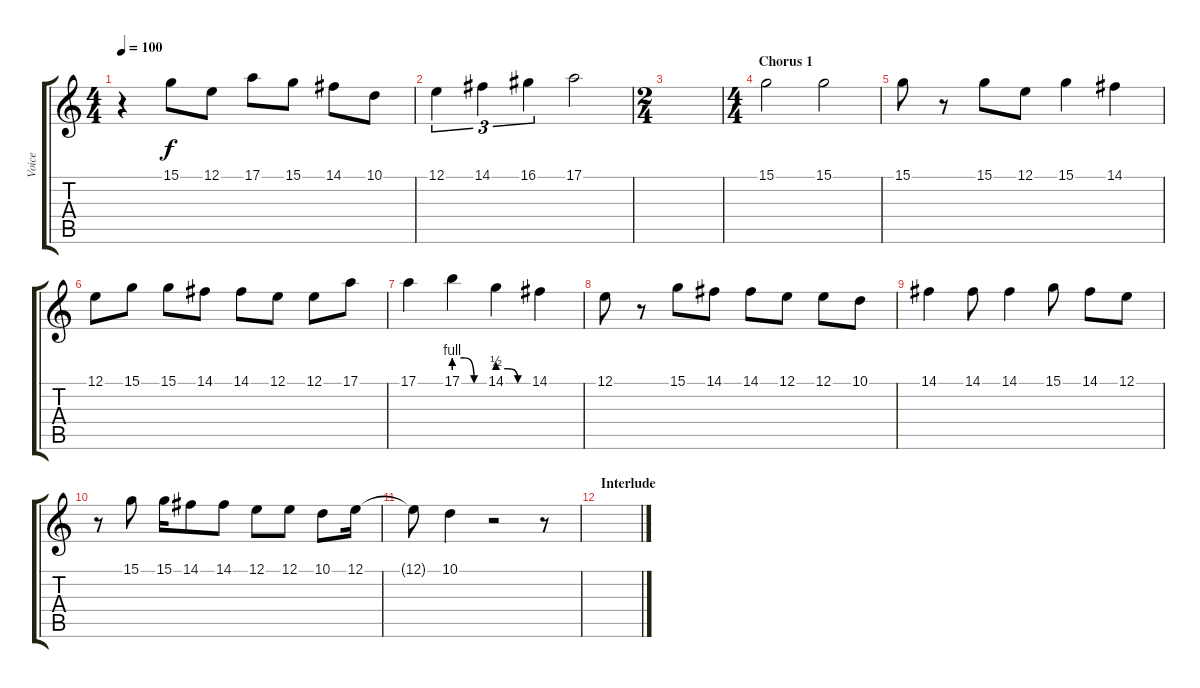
\track ("Voice" "Voice") {instrument piccolo}
\staff {score tabs}
\tuning (E4 B3 G3 D3 A2 E2) {hide}
\ts (4 4)
\tempo 100
\clef g2
\ks c
r.4{dy f} 15.1.8 12.1.8 17.1.8 15.1.8 14.1.8 10.1.8 |
12.1.4{tu (3 2)} 14.1.4{tu (3 2)} 16.1.4{tu (3 2)} 17.1.2 |
\ts (2 4)
|
\ts (4 4)
\section ("" "Chorus 1")
15.1.2 15.1.2 |
15.1.8 r.8 15.1.8 12.1.8 15.1.4 14.1.4 |
12.1.8 15.1.8 15.1.8 14.1.8 14.1.8 12.1.8 12.1.8 17.1.8 |
17.1.4 17.1{be (custom 0 4 20 4 40 0 60 0)}.4 14.1{be (custom 0 2 20 2 40 0 60 0)}.4 14.1.4 |
12.1.8 r.8 15.1.8 14.1.8 14.1.8 12.1.8 12.1.8 10.1.8 |
14.1.4 14.1.8 14.1.4 15.1.8 14.1.8 12.1.8 |
r.8 15.1.8 15.1.16 14.1.8 14.1.8 12.1.8 12.1.8 10.1.8 12.1.16 |
12.1{t}.8 10.1.4 r.2 r.8 |
\section ("" "Interlude")
